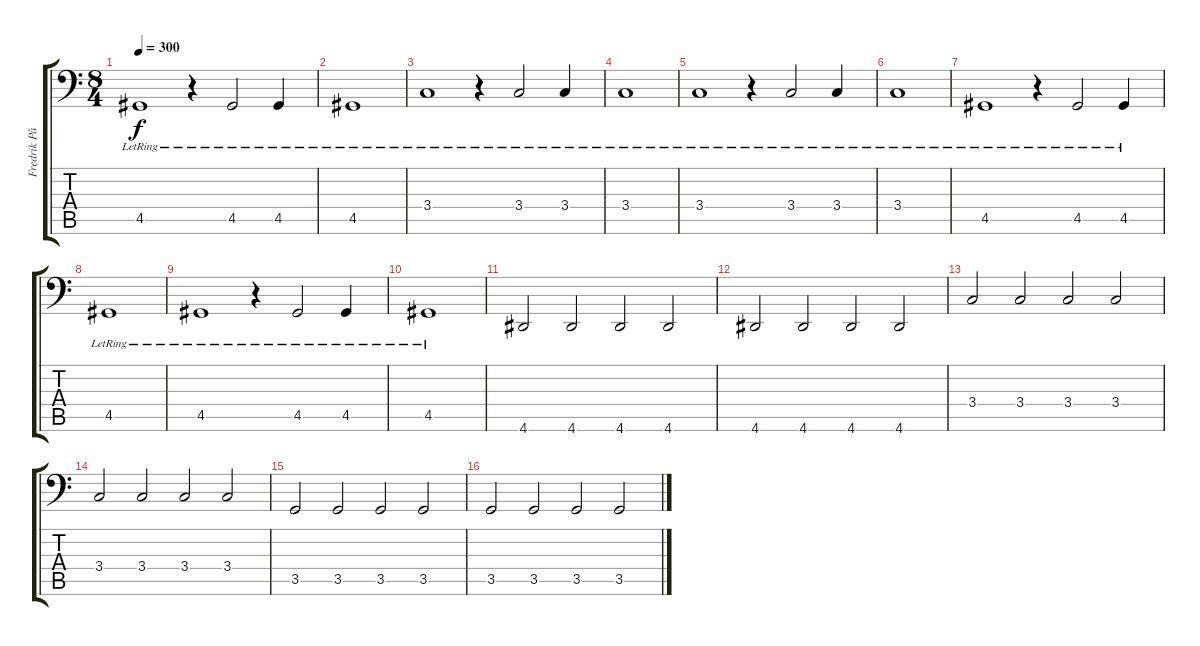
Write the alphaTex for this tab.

\track ("Fredrik Pålsson" "Fredrik På") {instrument electricbassfinger}
\staff {score tabs}
\tuning (C3 G2 D2 A1 E1 B0) {hide}
\ts (8 4)
\tempo 300
\clef f4
\ks c
4.5{lr}.1{dy f} r.4 4.5{lr}.2 4.5{lr}.4 |
4.5{lr}.1 |
3.4{lr}.1 r.4 3.4{lr}.2 3.4{lr}.4 |
3.4{lr}.1 |
3.4{lr}.1 r.4 3.4{lr}.2 3.4{lr}.4 |
3.4{lr}.1 |
4.5{lr}.1 r.4 4.5{lr}.2 4.5{lr}.4 |
4.5{lr}.1 |
4.5{lr}.1 r.4 4.5{lr}.2 4.5{lr}.4 |
4.5{lr}.1 |
4.6.2 4.6.2 4.6.2 4.6.2 |
4.6.2 4.6.2 4.6.2 4.6.2 |
3.4.2 3.4.2 3.4.2 3.4.2 |
3.4.2 3.4.2 3.4.2 3.4.2 |
3.5.2 3.5.2 3.5.2 3.5.2 |
3.5.2 3.5.2 3.5.2 3.5.2
